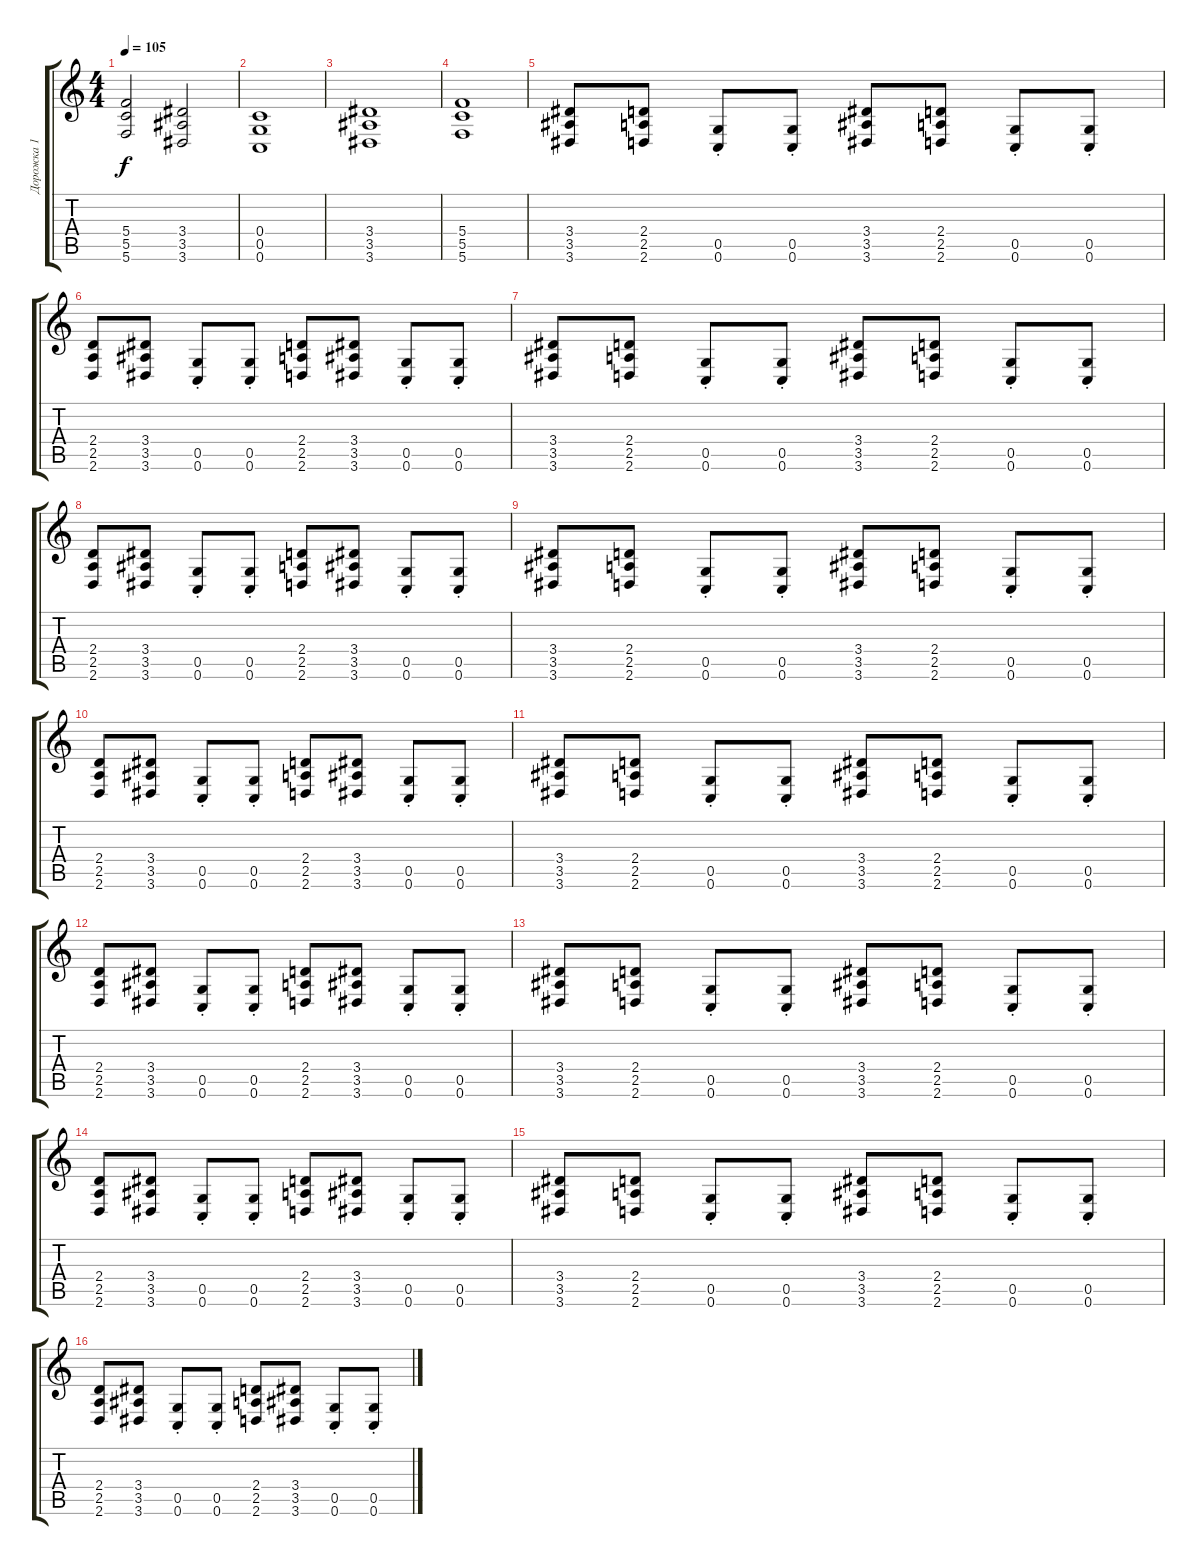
\track ("Дорожка 1" "Дорожка 1") {instrument distortionguitar}
\staff {score tabs}
\tuning (D4 A3 F3 C3 G2 C2) {hide}
\ts (4 4)
\tempo 105
\clef g2
\ks c
(5.4 5.5 5.6).2{dy f} (3.4 3.5 3.6).2 |
(0.4 0.5 0.6).1 |
(3.4 3.5 3.6).1 |
(5.4 5.5 5.6).1 |
(3.4 3.5 3.6).8 (2.4 2.5 2.6).8 (0.5{st} 0.6{st}).8 (0.5{st} 0.6{st}).8 (3.4 3.5 3.6).8 (2.4 2.5 2.6).8 (0.5{st} 0.6{st}).8 (0.5{st} 0.6{st}).8 |
(2.4 2.5 2.6).8 (3.4 3.5 3.6).8 (0.5{st} 0.6{st}).8 (0.5{st} 0.6{st}).8 (2.4 2.5 2.6).8 (3.4 3.5 3.6).8 (0.5{st} 0.6{st}).8 (0.5{st} 0.6{st}).8 |
(3.4 3.5 3.6).8 (2.4 2.5 2.6).8 (0.5{st} 0.6{st}).8 (0.5{st} 0.6{st}).8 (3.4 3.5 3.6).8 (2.4 2.5 2.6).8 (0.5{st} 0.6{st}).8 (0.5{st} 0.6{st}).8 |
(2.4 2.5 2.6).8 (3.4 3.5 3.6).8 (0.5{st} 0.6{st}).8 (0.5{st} 0.6{st}).8 (2.4 2.5 2.6).8 (3.4 3.5 3.6).8 (0.5{st} 0.6{st}).8 (0.5{st} 0.6{st}).8 |
(3.4 3.5 3.6).8 (2.4 2.5 2.6).8 (0.5{st} 0.6{st}).8 (0.5{st} 0.6{st}).8 (3.4 3.5 3.6).8 (2.4 2.5 2.6).8 (0.5{st} 0.6{st}).8 (0.5{st} 0.6{st}).8 |
(2.4 2.5 2.6).8 (3.4 3.5 3.6).8 (0.5{st} 0.6{st}).8 (0.5{st} 0.6{st}).8 (2.4 2.5 2.6).8 (3.4 3.5 3.6).8 (0.5{st} 0.6{st}).8 (0.5{st} 0.6{st}).8 |
(3.4 3.5 3.6).8 (2.4 2.5 2.6).8 (0.5{st} 0.6{st}).8 (0.5{st} 0.6{st}).8 (3.4 3.5 3.6).8 (2.4 2.5 2.6).8 (0.5{st} 0.6{st}).8 (0.5{st} 0.6{st}).8 |
(2.4 2.5 2.6).8 (3.4 3.5 3.6).8 (0.5{st} 0.6{st}).8 (0.5{st} 0.6{st}).8 (2.4 2.5 2.6).8 (3.4 3.5 3.6).8 (0.5{st} 0.6{st}).8 (0.5{st} 0.6{st}).8 |
(3.4 3.5 3.6).8 (2.4 2.5 2.6).8 (0.5{st} 0.6{st}).8 (0.5{st} 0.6{st}).8 (3.4 3.5 3.6).8 (2.4 2.5 2.6).8 (0.5{st} 0.6{st}).8 (0.5{st} 0.6{st}).8 |
(2.4 2.5 2.6).8 (3.4 3.5 3.6).8 (0.5{st} 0.6{st}).8 (0.5{st} 0.6{st}).8 (2.4 2.5 2.6).8 (3.4 3.5 3.6).8 (0.5{st} 0.6{st}).8 (0.5{st} 0.6{st}).8 |
(3.4 3.5 3.6).8 (2.4 2.5 2.6).8 (0.5{st} 0.6{st}).8 (0.5{st} 0.6{st}).8 (3.4 3.5 3.6).8 (2.4 2.5 2.6).8 (0.5{st} 0.6{st}).8 (0.5{st} 0.6{st}).8 |
(2.4 2.5 2.6).8 (3.4 3.5 3.6).8 (0.5{st} 0.6{st}).8 (0.5{st} 0.6{st}).8 (2.4 2.5 2.6).8 (3.4 3.5 3.6).8 (0.5{st} 0.6{st}).8 (0.5{st} 0.6{st}).8
